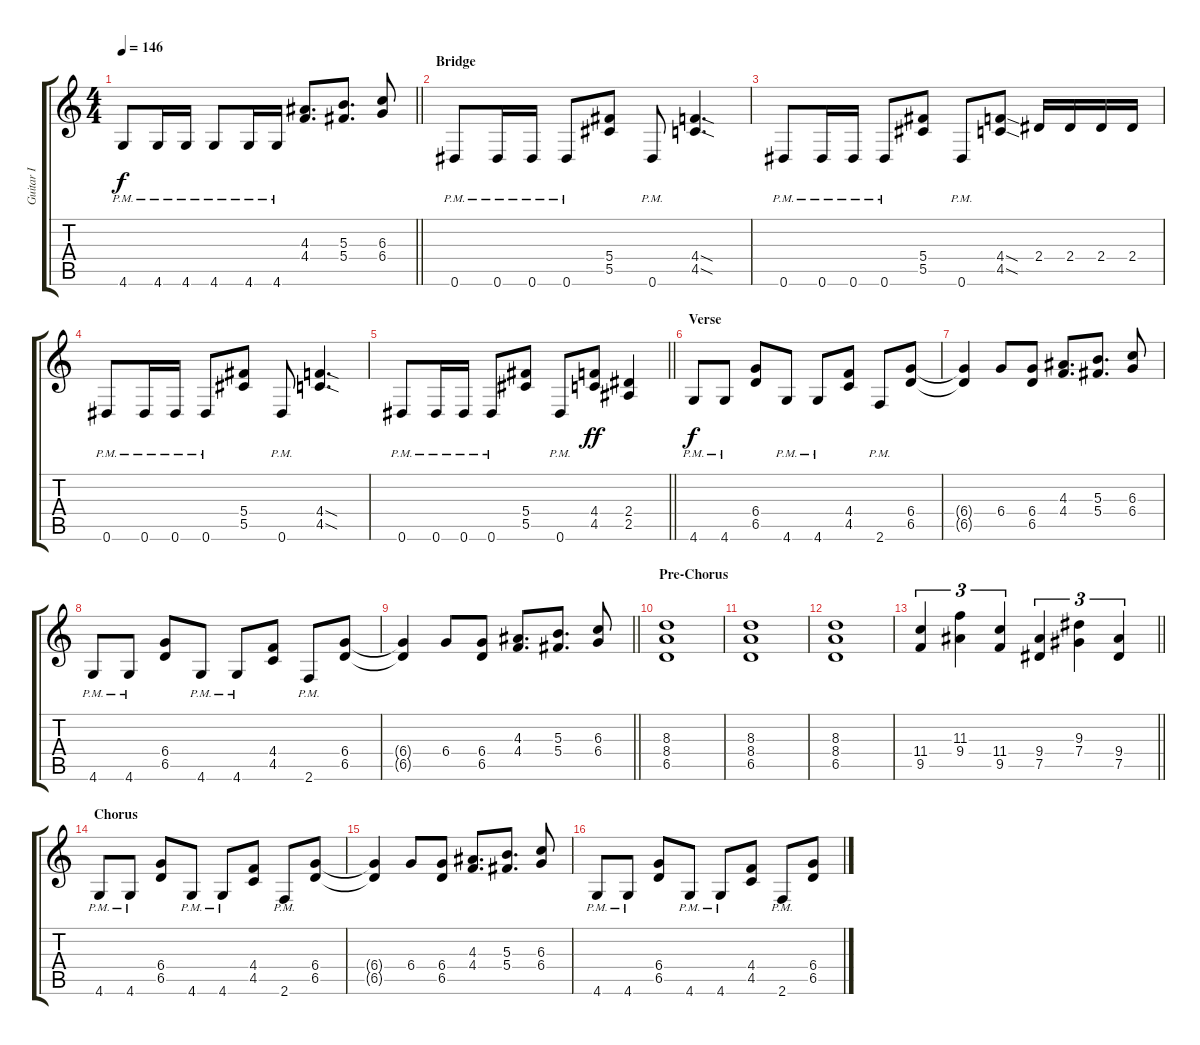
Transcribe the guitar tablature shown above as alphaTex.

\track ("Guitar I" "Guitar I") {instrument distortionguitar}
\staff {score tabs}
\tuning (Eb4 Bb3 Gb3 Db3 Ab2 Eb2) {hide}
\ts (4 4)
\tempo 146
\clef g2
\barLineRight lightlight
\ks c
4.6{pm}.8{dy f} 4.6{pm}.16 4.6{pm}.16 4.6{pm}.8 4.6{pm}.16 4.6{pm}.16 (4.3 4.4).8{d} (5.3 5.4).8{d} (6.3 6.4).8 |
\section ("" "Bridge")
0.6{pm}.8 0.6{pm}.16 0.6{pm}.16 0.6{pm}.8 (5.4 5.5).8 0.6{pm}.8 (4.4{sod} 4.5{sod}).4{d} |
0.6{pm}.8 0.6{pm}.16 0.6{pm}.16 0.6{pm}.8 (5.4 5.5).8 0.6{pm}.8 (4.4{sod} 4.5{sod}).8 2.4.16 2.4.16 2.4.16 2.4.16 |
0.6{pm}.8 0.6{pm}.16 0.6{pm}.16 0.6{pm}.8 (5.4 5.5).8 0.6{pm}.8 (4.4{sod} 4.5{sod}).4{d} |
\barLineRight lightlight
0.6{pm}.8 0.6{pm}.16 0.6{pm}.16 0.6{pm}.8 (5.4 5.5).8 0.6{pm}.8 (4.4 4.5).8{dy ff} (2.4 2.5).4 |
\section ("" "Verse")
4.6{pm}.8{dy f} 4.6{pm}.8 (6.4 6.5).8 4.6{pm}.8 4.6{pm}.8 (4.4 4.5).8 2.6{pm}.8 (6.4 6.5).8 |
(6.4{t} 6.5{t}).4 6.4.8 (6.4 6.5).8 (4.3 4.4).8{d} (5.3 5.4).8{d} (6.3 6.4).8 |
4.6{pm}.8 4.6{pm}.8 (6.4 6.5).8 4.6{pm}.8 4.6{pm}.8 (4.4 4.5).8 2.6{pm}.8 (6.4 6.5).8 |
\barLineRight lightlight
(6.4{t} 6.5{t}).4 6.4.8 (6.4 6.5).8 (4.3 4.4).8{d} (5.3 5.4).8{d} (6.3 6.4).8 |
\section ("" "Pre-Chorus")
(8.3 8.4 6.5).1 |
(8.3 8.4 6.5).1 |
(8.3 8.4 6.5).1 |
\barLineRight lightlight
(11.4 9.5).4{tu (3 2)} (11.3 9.4).4{tu (3 2)} (11.4 9.5).4{tu (3 2)} (9.4 7.5).4{tu (3 2)} (9.3 7.4).4{tu (3 2)} (9.4 7.5).4{tu (3 2)} |
\section ("" "Chorus")
4.6{pm}.8 4.6{pm}.8 (6.4 6.5).8 4.6{pm}.8 4.6{pm}.8 (4.4 4.5).8 2.6{pm}.8 (6.4 6.5).8 |
(6.4{t} 6.5{t}).4 6.4.8 (6.4 6.5).8 (4.3 4.4).8{d} (5.3 5.4).8{d} (6.3 6.4).8 |
4.6{pm}.8 4.6{pm}.8 (6.4 6.5).8 4.6{pm}.8 4.6{pm}.8 (4.4 4.5).8 2.6{pm}.8 (6.4 6.5).8
